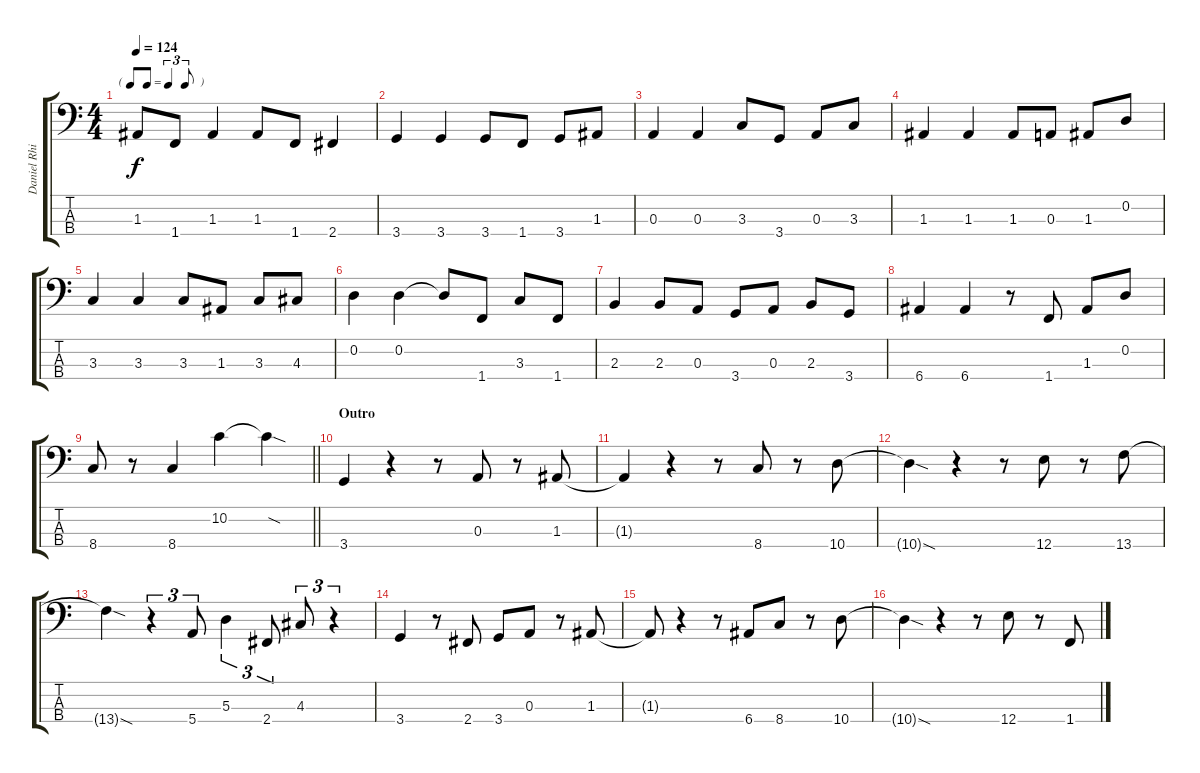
\track ("Daniel Rhine - Bass Guitar" "Daniel Rhi") {instrument electricbassfinger}
\staff {score tabs}
\tuning (G2 D2 A1 E1) {hide}
\ts (4 4)
\tf triplet8th
\tempo 124
\clef f4
\ks c
1.3.8{dy f} 1.4.8 1.3.4 1.3.8 1.4.8 2.4.4 |
3.4.4 3.4.4 3.4.8 1.4.8 3.4.8 1.3.8 |
0.3.4 0.3.4 3.3.8 3.4.8 0.3.8 3.3.8 |
1.3.4 1.3.4 1.3.8 0.3.8 1.3.8 0.2.8 |
3.3.4 3.3.4 3.3.8 1.3.8 3.3.8 4.3.8 |
0.2.4 0.2.4 0.2{t}.8 1.4.8 3.3.8 1.4.8 |
2.3.4 2.3.8 0.3.8 3.4.8 0.3.8 2.3.8 3.4.8 |
6.4.4 6.4.4 r.8 1.4.8 1.3.8 0.2.8 |
\barLineRight lightlight
8.4.8 r.8 8.4.4 10.2.4 10.2{sod t}.4 |
\section ("" "Outro")
3.4.4 r.4 r.8 0.3.8 r.8 1.3.8 |
1.3{t}.4 r.4 r.8 8.4.8 r.8 10.4.8 |
10.4{sod t}.4 r.4 r.8 12.4.8 r.8 13.4.8 |
13.4{sod t}.4 r.4{tu (3 2)} 5.4.8{tu (3 2)} 5.3.4{tu (3 2)} 2.4.8{tu (3 2)} 4.3.8{tu (3 2)} r.4{tu (3 2)} |
3.4.4 r.8 2.4.8 3.4.8 0.3.8 r.8 1.3.8 |
1.3{t}.8 r.4 r.8 6.4.8 8.4.8 r.8 10.4.8 |
10.4{sod t}.4 r.4 r.8 12.4.8 r.8 1.4.8
